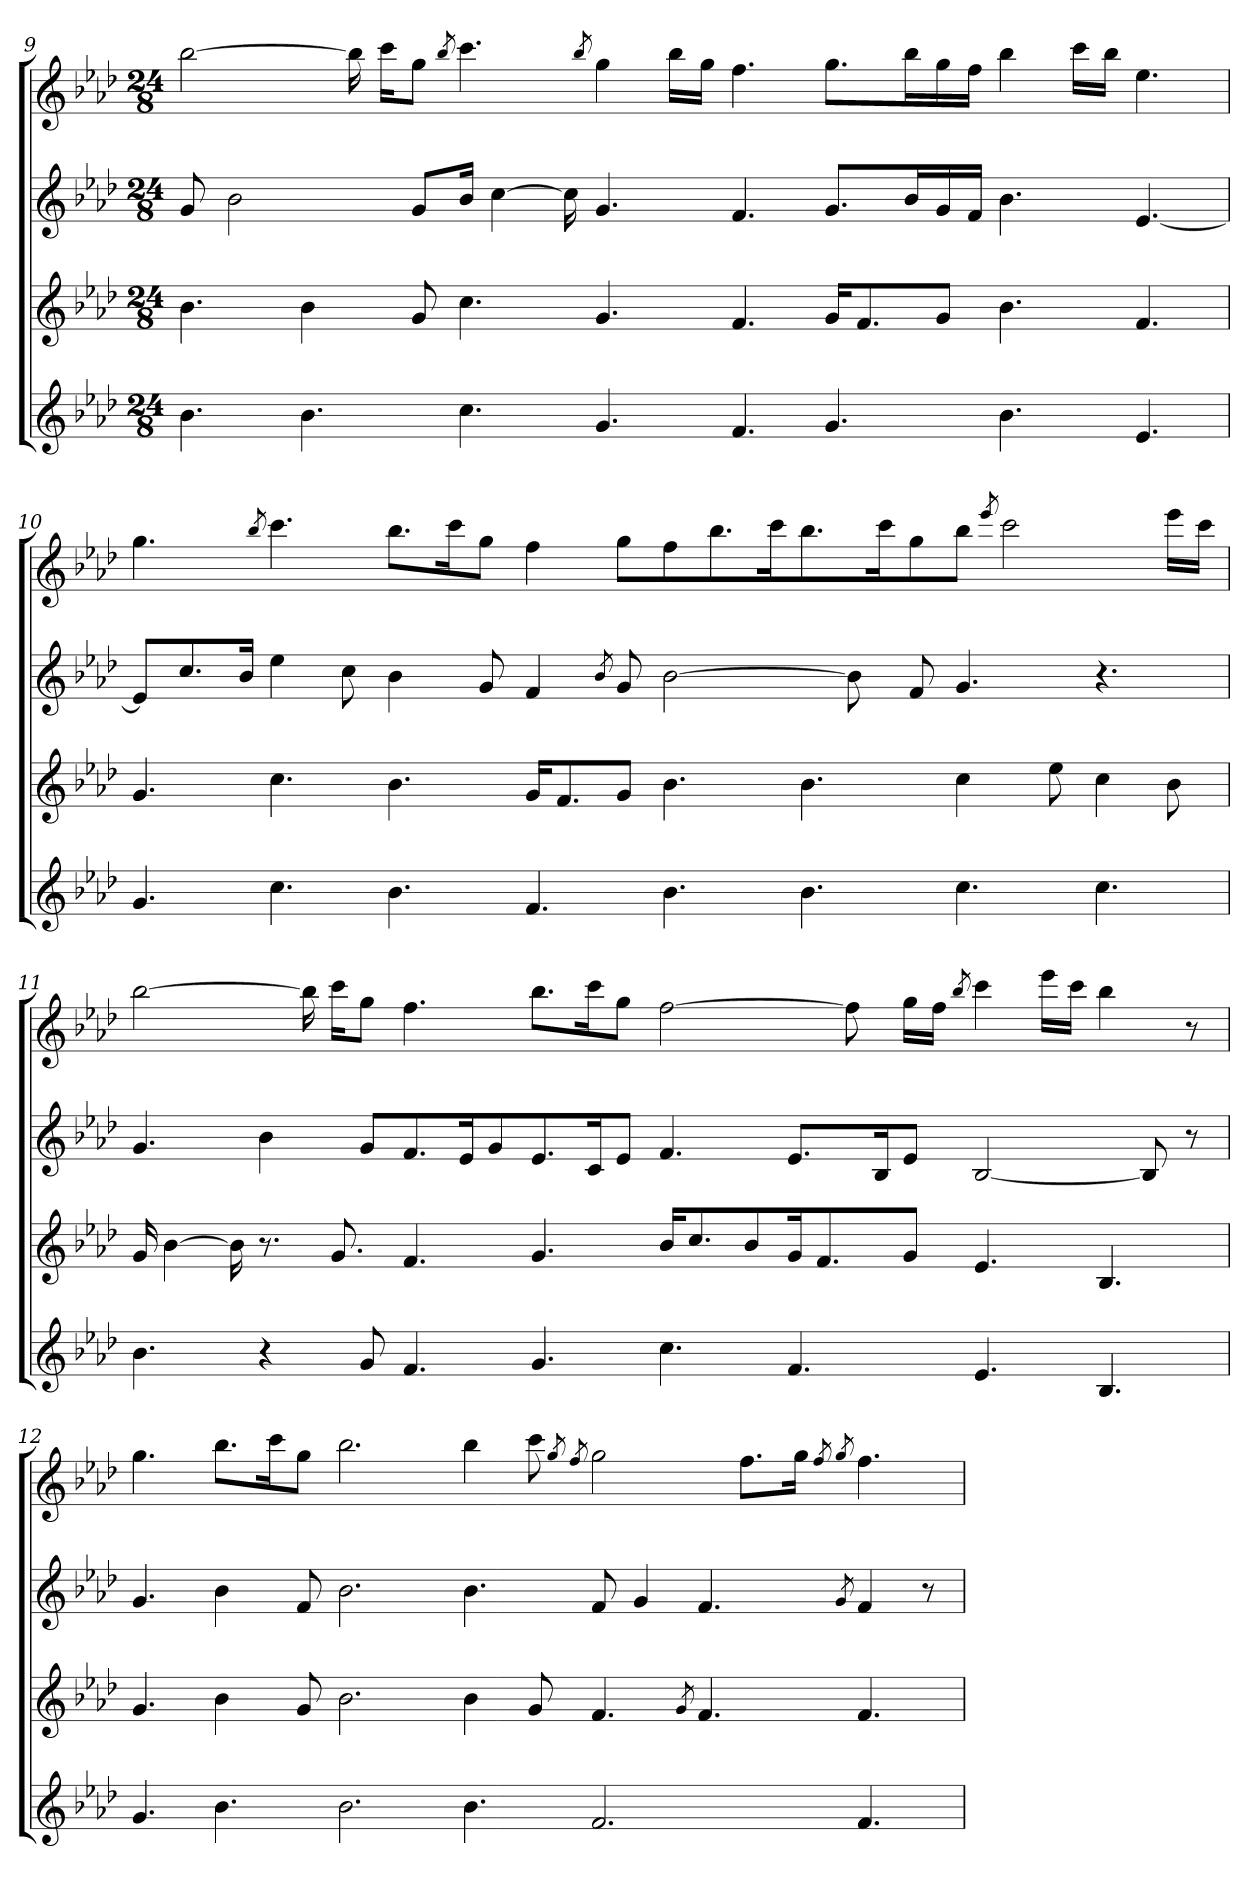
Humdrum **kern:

**kern	**kern	**kern	**kern
*part4	*part3	*part2	*part1
*staff4	*staff3	*staff2	*staff1
*clefG2	*clefG2	*clefG2	*clefG2
*k[b-e-a-d-]	*k[b-e-a-d-]	*k[b-e-a-d-]	*k[b-e-a-d-]
*M24/8	*M24/8	*M24/8	*M24/8
=9	=9	=9	=9
4.b-	4.b-	8g	[2bb-
.	.	2b-	.
4.b-	4b-	.	.
.	.	.	16bb-]
.	.	.	16ccc\KL
.	8g	8g/L	8gg\J
.	.	.	8qbb-
4.cc	4.cc	16b-/Jk	4.ccc
.	.	[4cc	.
.	.	16cc]	.
.	.	.	8qbb-
4.g	4.g	4.g	4gg
.	.	.	16bb-\LL
.	.	.	16gg\JJ
4.f	4.f	4.f	4.ff
4.g	16g/KL	8.g/L	8.gg\L
.	8.f/	.	.
.	.	16b-/L	16bb-\L
.	8g/J	16g/	16gg\
.	.	16f/JJ	16ff\JJ
4.b-	4.b-	4.b-	4bb-
.	.	.	16ccc\LL
.	.	.	16bb-\JJ
4.e-	4.f	[4.e-	4.ee-
=10	=10	=10	=10
4.g	4.g	8e-/L]	4.gg
.	.	8.cc/	.
.	.	16b-/Jk	.
.	.	.	8qbb-
4.cc	4.cc	4ee-	4.ccc
.	.	8cc	.
4.b-	4.b-	4b-	8.bb-\L
.	.	.	16ccc\K
.	.	8g	8gg\J
4.f	16g/KL	4f	4ff
.	8.f/	.	.
.	.	8qb-	.
.	8g/J	8g	8gg\L
4.b-	4.b-	[2b-	8ff\
.	.	.	8.bb-\
.	.	.	16ccc\K
4.b-	4.b-	.	8.bb-\
.	.	8b-]	.
.	.	.	16ccc\K
.	.	8f	8gg\
4.cc	4cc	4.g	8bb-\J
.	.	.	8qeee-
.	.	.	2ccc
.	8ee-	.	.
4.cc	4cc	4.r	.
.	8b-	.	16eee-\LL
.	.	.	16ccc\JJ
=11	=11	=11	=11
4.b-	16g	4.g	[2bb-
.	[4b-	.	.
.	16b-]	.	.
4r	8.r	4b-	.
.	.	.	16bb-]
.	8.g	.	16ccc\KL
8g	.	8g/L	8gg\J
4.f	4.f	8.f/	4.ff
.	.	16e-/K	.
.	.	8g/	.
4.g	4.g	8.e-/	8.bb-\L
.	.	16c/K	16ccc\K
.	.	8e-/J	8gg\J
4.cc	16b-/KL	4.f	[2ff
.	8.cc/	.	.
.	8b-/	.	.
4.f	16g/K	8.e-/L	.
.	8.f/	.	.
.	.	.	8ff]
.	.	16B-/K	.
.	8g/J	8e-/J	16gg\LL
.	.	.	16ff\JJ
.	.	.	8qbb-
4.e-	4.e-	[2B-	4ccc
.	.	.	16eee-\LL
.	.	.	16ccc\JJ
4.B-	4.B-	.	4bb-
.	.	8B-]	.
.	.	8r	8r
=12	=12	=12	=12
4.g	4.g	4.g	4.gg
4.b-	4b-	4b-	8.bb-\L
.	.	.	16ccc\K
.	8g	8f	8gg\J
2.b-	2.b-	2.b-	2.bb-
4.b-	4b-	4.b-	4bb-
.	8g	.	8ccc
.	.	.	8qgg
.	.	.	8qff
2.f	4.f	8f	2gg
.	.	4g	.
.	8qg	.	.
.	4.f	4.f	.
.	.	.	8.ff\L
.	.	.	16gg\Jk
.	.	.	8qff
.	.	8qg	8qgg
4.f	4.f	4f	4.ff
.	.	8r	.
=	=	=	=
*-	*-	*-	*-
